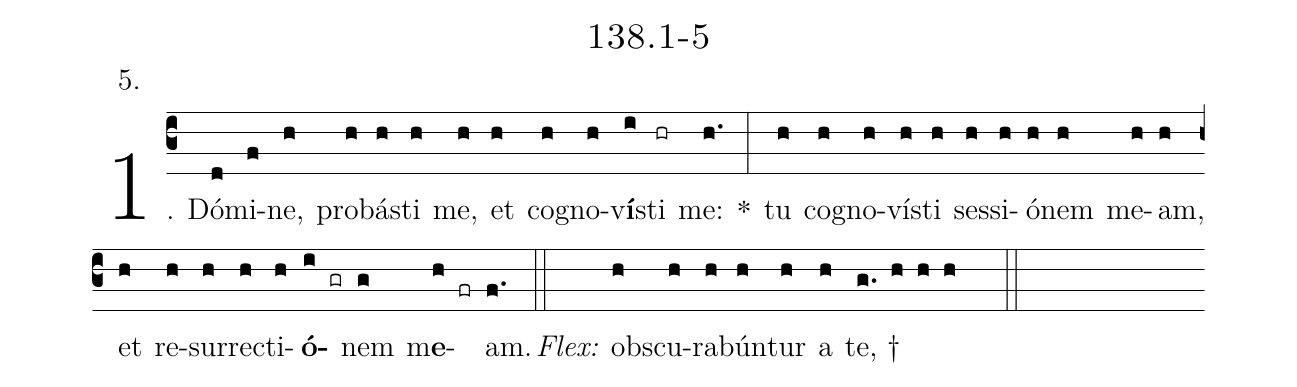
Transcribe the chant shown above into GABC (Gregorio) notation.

name: 138.1-5;
annotation: 5.;
%%
(c3)1. Dó(d)mi(f)ne,(h) pro(h)bás(h)ti(h) me,(h) et(h) co(h)gno(h)v<b>í</b>s(i)ti(hr) me:(h.) *(:) tu(h) co(h)gno(h)vís(h)ti(h) ses(h)si(h)ó(h)nem(h) me(h)am,(h) et(h) re(h)sur(h)rec(h)ti(h)<b>ó</b>(i gr)nem(g) m<b>e</b>(h fr)am.(f.) (::)
<i>Flex:</i>()  obs(h)cu(h)ra(h)bún(h)tur(h) a(h) te, †(g. h h h  ::)
